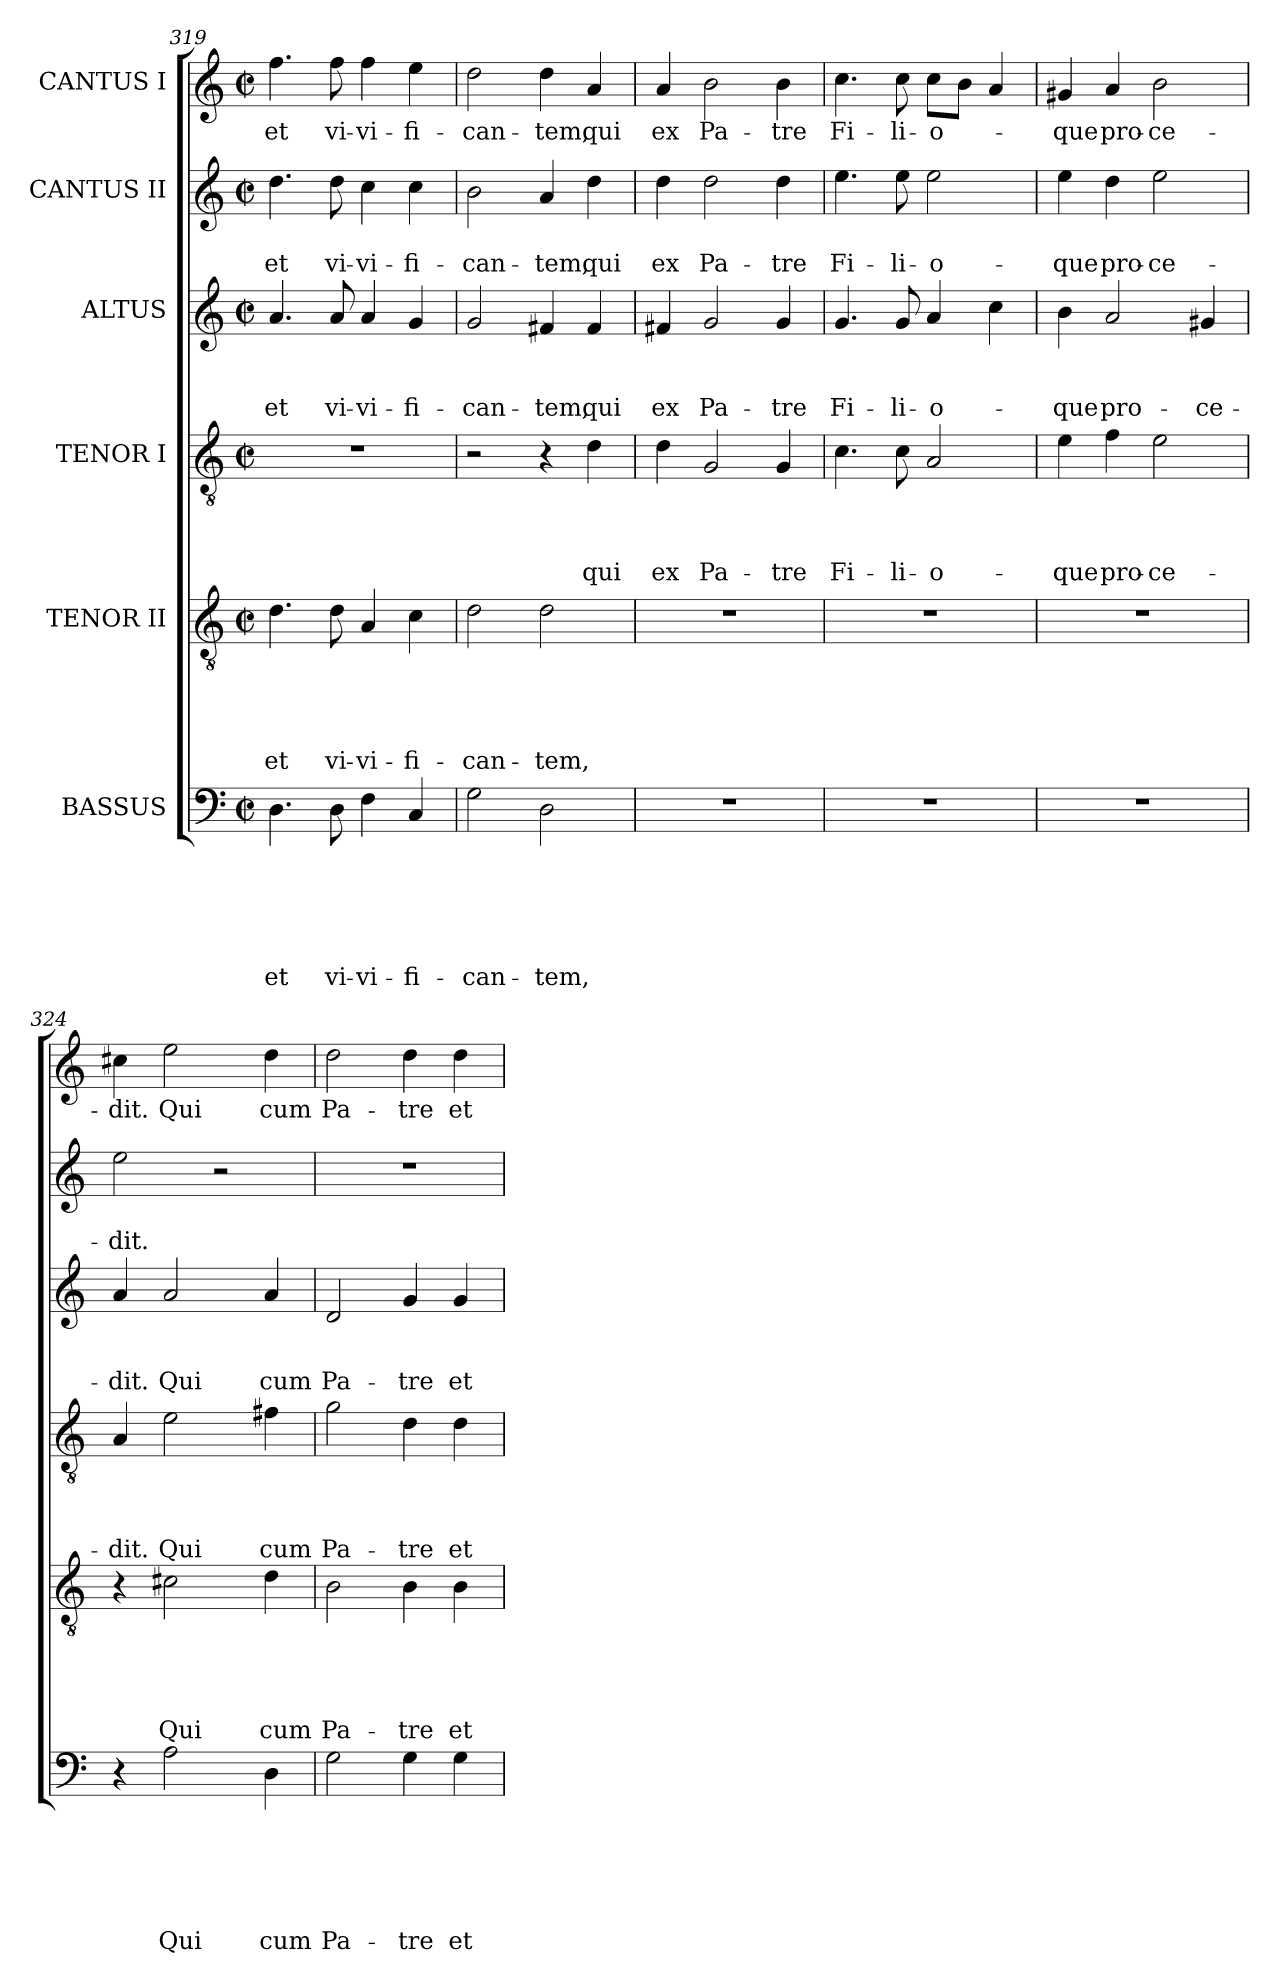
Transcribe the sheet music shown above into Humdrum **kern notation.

**kern	**text	**text	**text	**text	**text	**text	**kern	**text	**text	**text	**text	**text	**kern	**text	**text	**text	**text	**kern	**text	**text	**text	**kern	**text	**text	**kern	**text
*part6	*part6	*part6	*part6	*part6	*part6	*part6	*part5	*part5	*part5	*part5	*part5	*part5	*part4	*part4	*part4	*part4	*part4	*part3	*part3	*part3	*part3	*part2	*part2	*part2	*part1	*part1
*staff6	*staff6	*staff6	*staff6	*staff6	*staff6	*staff6	*staff5	*staff5	*staff5	*staff5	*staff5	*staff5	*staff4	*staff4	*staff4	*staff4	*staff4	*staff3	*staff3	*staff3	*staff3	*staff2	*staff2	*staff2	*staff1	*staff1
*I"BASSUS	*	*	*	*	*	*	*I"TENOR II	*	*	*	*	*	*I"TENOR I	*	*	*	*	*I"ALTUS	*	*	*	*I"CANTUS II	*	*	*I"CANTUS I	*
*clefF4	*	*	*	*	*	*	*clefGv2	*	*	*	*	*	*clefGv2	*	*	*	*	*clefG2	*	*	*	*clefG2	*	*	*clefG2	*
*k[]	*	*	*	*	*	*	*k[]	*	*	*	*	*	*k[]	*	*	*	*	*k[]	*	*	*	*k[]	*	*	*k[]	*
*C:	*	*	*	*	*	*	*C:	*	*	*	*	*	*C:	*	*	*	*	*C:	*	*	*	*C:	*	*	*C:	*
*M2/2	*	*	*	*	*	*	*M2/2	*	*	*	*	*	*M2/2	*	*	*	*	*M2/2	*	*	*	*M2/2	*	*	*M2/2	*
*met(c|)	*	*	*	*	*	*	*met(c|)	*	*	*	*	*	*met(c|)	*	*	*	*	*met(c|)	*	*	*	*met(c|)	*	*	*met(c|)	*
=319	=319	=319	=319	=319	=319	=319	=319	=319	=319	=319	=319	=319	=319	=319	=319	=319	=319	=319	=319	=319	=319	=319	=319	=319	=319	=319
4.D\	.	.	.	.	.	et	4.d\	.	.	.	.	et	1r	.	.	.	.	4.a/	.	.	et	4.dd\	.	et	4.ff\	et
8D\	.	.	.	.	.	vi-	8d\	.	.	.	.	vi-	.	.	.	.	.	8a/	.	.	vi-	8dd\	.	vi-	8ff\	vi-
4F\	.	.	.	.	.	-vi-	4A/	.	.	.	.	-vi-	.	.	.	.	.	4a/	.	.	-vi-	4cc\	.	-vi-	4ff\	-vi-
4C/	.	.	.	.	.	-fi-	4c\	.	.	.	.	-fi-	.	.	.	.	.	4g/	.	.	-fi-	4cc\	.	-fi-	4ee\	-fi-
=320	=320	=320	=320	=320	=320	=320	=320	=320	=320	=320	=320	=320	=320	=320	=320	=320	=320	=320	=320	=320	=320	=320	=320	=320	=320	=320
2G\	.	.	.	.	.	-can-	2d\	.	.	.	.	-can-	2r	.	.	.	.	2g/	.	.	-can-	2b\	.	-can-	2dd\	-can-
2D\	.	.	.	.	.	-tem,	2d\	.	.	.	.	-tem,	4r	.	.	.	.	4f#X/	.	.	-tem,	4a/	.	-tem,	4dd\	-tem,
.	.	.	.	.	.	.	.	.	.	.	.	.	4d\	.	.	.	qui	4f#/	.	.	qui	4dd\	.	qui	4a/	qui
!!LO:PB:g=z
=321	=321	=321	=321	=321	=321	=321	=321	=321	=321	=321	=321	=321	=321	=321	=321	=321	=321	=321	=321	=321	=321	=321	=321	=321	=321	=321
1r	.	.	.	.	.	.	1r	.	.	.	.	.	4d\	.	.	.	ex	4f#X/	.	.	ex	4dd\	.	ex	4a/	ex
.	.	.	.	.	.	.	.	.	.	.	.	.	2G/	.	.	.	Pa-	2g/	.	.	Pa-	2dd\	.	Pa-	2b\	Pa-
.	.	.	.	.	.	.	.	.	.	.	.	.	4G/	.	.	.	-tre	4g/	.	.	-tre	4dd\	.	-tre	4b\	-tre
=322	=322	=322	=322	=322	=322	=322	=322	=322	=322	=322	=322	=322	=322	=322	=322	=322	=322	=322	=322	=322	=322	=322	=322	=322	=322	=322
1r	.	.	.	.	.	.	1r	.	.	.	.	.	4.c\	.	.	.	Fi-	4.g/	.	.	Fi-	4.ee\	.	Fi-	4.cc\	Fi-
.	.	.	.	.	.	.	.	.	.	.	.	.	8c\	.	.	.	-li-	8g/	.	.	-li-	8ee\	.	-li-	8cc\	-li-
.	.	.	.	.	.	.	.	.	.	.	.	.	2A/	.	.	.	-o-	4a/	.	.	-o-	2ee\	.	-o-	8cc\L	-o-
.	.	.	.	.	.	.	.	.	.	.	.	.	.	.	.	.	.	.	.	.	.	.	.	.	8b\J	.
.	.	.	.	.	.	.	.	.	.	.	.	.	.	.	.	.	.	4cc\	.	.	.	.	.	.	4a/	.
=323	=323	=323	=323	=323	=323	=323	=323	=323	=323	=323	=323	=323	=323	=323	=323	=323	=323	=323	=323	=323	=323	=323	=323	=323	=323	=323
1r	.	.	.	.	.	.	1r	.	.	.	.	.	4e\	.	.	.	-que	4b\	.	.	-que	4ee\	.	-que	4g#X/	-que
.	.	.	.	.	.	.	.	.	.	.	.	.	4f\	.	.	.	pro-	2a/	.	.	pro-	4dd\	.	pro-	4a/	pro-
.	.	.	.	.	.	.	.	.	.	.	.	.	2e\	.	.	.	-ce-	.	.	.	.	2ee\	.	-ce-	2b\	-ce-
.	.	.	.	.	.	.	.	.	.	.	.	.	.	.	.	.	.	4g#X/	.	.	-ce-	.	.	.	.	.
=324	=324	=324	=324	=324	=324	=324	=324	=324	=324	=324	=324	=324	=324	=324	=324	=324	=324	=324	=324	=324	=324	=324	=324	=324	=324	=324
4r	.	.	.	.	.	.	4r	.	.	.	.	.	4A/	.	.	.	-dit.	4a/	.	.	-dit.	2ee\	.	-dit.	4cc#X\	-dit.
2A\	.	.	.	.	.	Qui	2c#X\	.	.	.	.	Qui	2e\	.	.	.	Qui	2a/	.	.	Qui	.	.	.	2ee\	Qui
.	.	.	.	.	.	.	.	.	.	.	.	.	.	.	.	.	.	.	.	.	.	2r	.	.	.	.
4D\	.	.	.	.	.	cum	4d\	.	.	.	.	cum	4f#X\	.	.	.	cum	4a/	.	.	cum	.	.	.	4dd\	cum
=325	=325	=325	=325	=325	=325	=325	=325	=325	=325	=325	=325	=325	=325	=325	=325	=325	=325	=325	=325	=325	=325	=325	=325	=325	=325	=325
2G\	.	.	.	.	.	Pa-	2B\	.	.	.	.	Pa-	2g\	.	.	.	Pa-	2d/	.	.	Pa-	1r	.	.	2dd\	Pa-
4G\	.	.	.	.	.	-tre	4B\	.	.	.	.	-tre	4d\	.	.	.	-tre	4g/	.	.	-tre	.	.	.	4dd\	-tre
4G\	.	.	.	.	.	et	4B\	.	.	.	.	et	4d\	.	.	.	et	4g/	.	.	et	.	.	.	4dd\	et
=	=	=	=	=	=	=	=	=	=	=	=	=	=	=	=	=	=	=	=	=	=	=	=	=	=	=
*-	*-	*-	*-	*-	*-	*-	*-	*-	*-	*-	*-	*-	*-	*-	*-	*-	*-	*-	*-	*-	*-	*-	*-	*-	*-	*-
